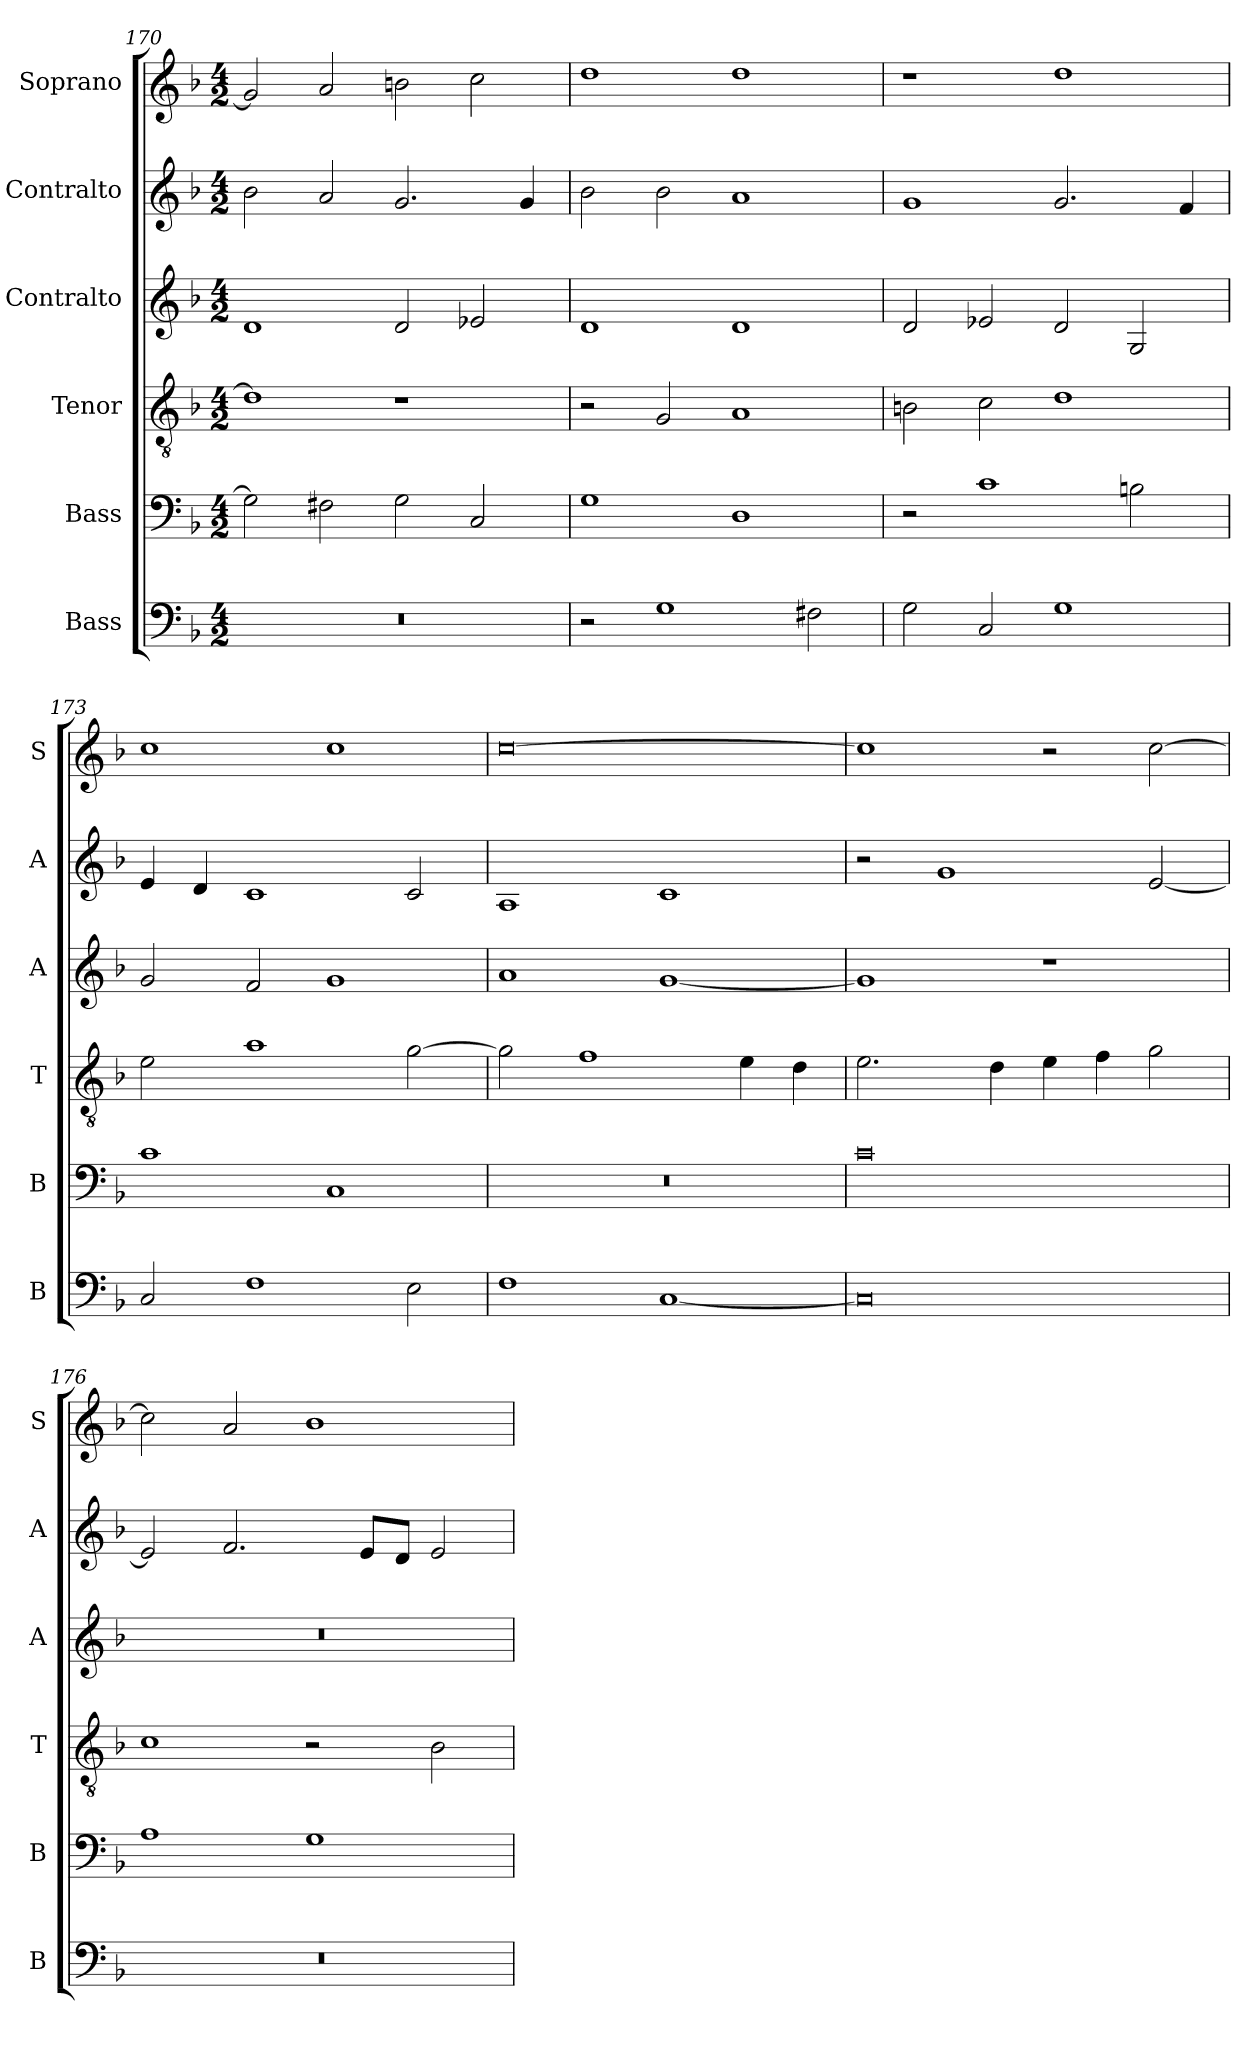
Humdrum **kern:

**kern	**kern	**kern	**kern	**kern	**kern
*part6	*part5	*part4	*part3	*part2	*part1
*staff6	*staff5	*staff4	*staff3	*staff2	*staff1
*I"Bass	*I"Bass	*I"Tenor	*I"Contralto	*I"Contralto	*I"Soprano
*I'B	*I'B	*I'T	*I'A	*I'A	*I'S
*clefF4	*clefF4	*clefGv2	*clefG2	*clefG2	*clefG2
*k[b-]	*k[b-]	*k[b-]	*k[b-]	*k[b-]	*k[b-]
*F:ion	*F:ion	*F:ion	*F:ion	*F:ion	*F:ion
*M4/2	*M4/2	*M4/2	*M4/2	*M4/2	*M4/2
=170	=170	=170	=170	=170	=170
0r	2G]	1d]	1d	2b-	2g]
.	2F#X	.	.	2a	2a
.	2G	1r	2d	2.g	2bn
.	2C	.	2e-X	.	2cc
.	.	.	.	4g	.
=171	=171	=171	=171	=171	=171
2r	1G	2r	1d	2b-	1dd
1G	.	2G	.	2b-	.
.	1D	1A	1d	1a	1dd
2F#X	.	.	.	.	.
=172	=172	=172	=172	=172	=172
2G	2r	2Bn	2d	1g	1r
2C	1c	2c	2e-X	.	.
1G	.	1d	2d	2.g	1dd
.	2Bn	.	2G	.	.
.	.	.	.	4f	.
=173	=173	=173	=173	=173	=173
2C	1c	2e	2g	4e	1cc
.	.	.	.	4d	.
1F	.	1a	2f	1c	.
.	1C	.	1g	.	1cc
2E	.	[2g	.	2c	.
=174	=174	=174	=174	=174	=174
1F	0r	2g]	1a	1A	[0cc
.	.	1f	.	.	.
[1C	.	.	[1g	1c	.
.	.	4e	.	.	.
.	.	4d	.	.	.
=175	=175	=175	=175	=175	=175
0C]	0c	2.e	1g]	2r	1cc]
.	.	.	.	1g	.
.	.	4d	.	.	.
.	.	4e	1r	.	2r
.	.	4f	.	.	.
.	.	2g	.	[2e	[2cc
=176	=176	=176	=176	=176	=176
0r	1A	1c	0r	2e]	2cc]
.	.	.	.	2.f	2a
.	1G	2r	.	.	1b-
.	.	.	.	8e/L	.
.	.	.	.	8d/J	.
.	.	2B-	.	2e	.
=	=	=	=	=	=
*-	*-	*-	*-	*-	*-
